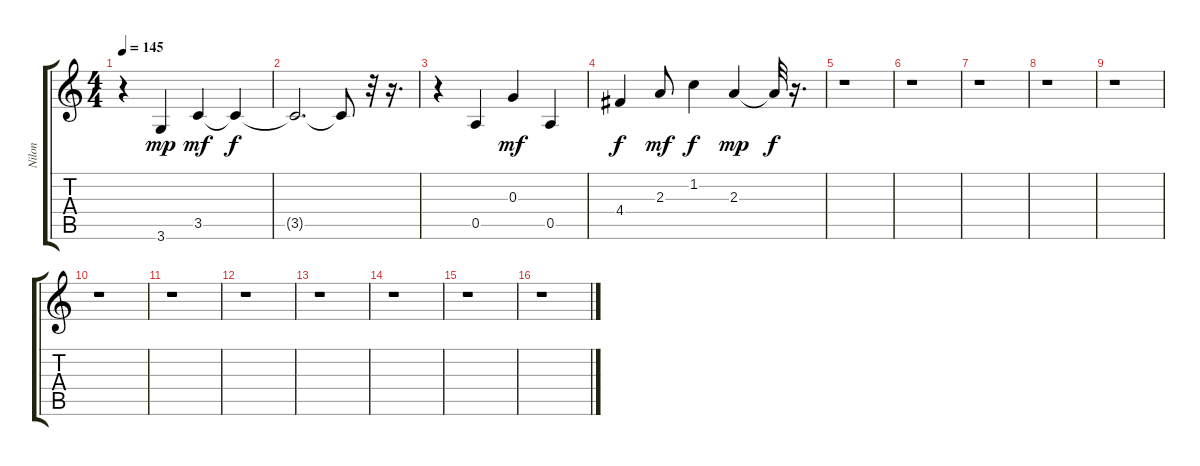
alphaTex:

\track ("Nilon" "Nilon") {instrument acousticguitarnylon}
\staff {score tabs}
\tuning (E4 B3 G3 D3 A2 E2) {hide}
\ts (4 4)
\tempo 145
\clef g2
\ks c
r.4{dy f} 3.6.4{dy mp} 3.5.4{dy mf} 3.5{t}.4{dy f} |
3.5{t}.2{d} 3.5{t}.8 r.32 r.16{d} |
r.4 0.5.4 0.3.4{dy mf} 0.5.4{balance 12} |
4.4.4{dy f balance 10} 2.3.8{dy mf balance 9} 1.2.4{dy f} 2.3.4{dy mp balance 8} 2.3{t}.32{dy f} r.16{d} |
r.1 |
r.1 |
r.1 |
r.1 |
r.1 |
r.1 |
r.1 |
r.1 |
r.1 |
r.1 |
r.1 |
r.1
